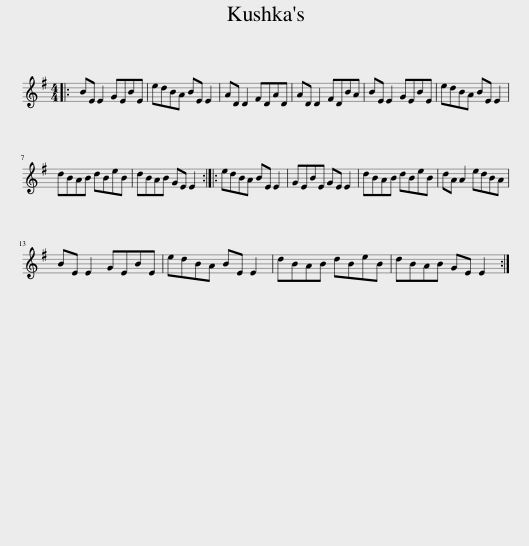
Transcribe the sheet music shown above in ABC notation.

X:1
L:1/8
M:4/4
I:linebreak $
K:Emin
V:1 treble
V:1
|: BE E2 GEBE | edBA BE E2 | AD D2 FDAD | AD D2 FDBA | BE E2 GEBE | %5
 edBA BE E2 |$ dBAB dBeB | dBAB GE E2 :: edBA BE E2 | GEBE GE E2 | %10
 dBAB dBeB | dA A2 edBA |$ BE E2 GEBE | edBA BE E2 | dBAB dBeB | %15
 dBAB GE E2 :| %16
